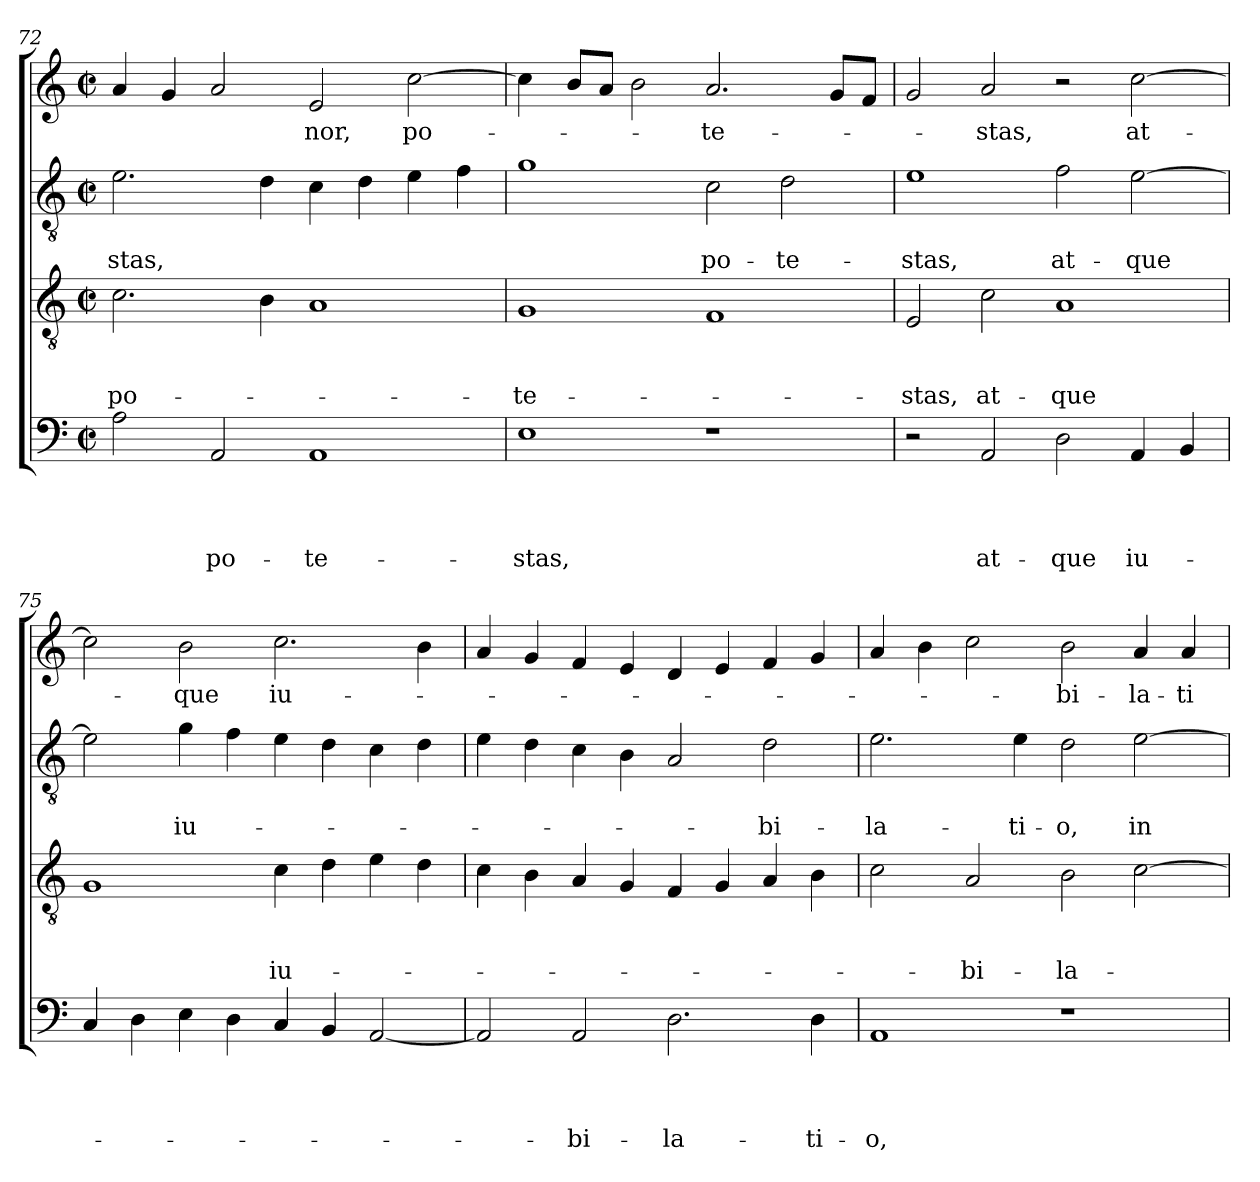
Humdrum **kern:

**kern	**text	**text	**text	**text	**kern	**text	**text	**text	**kern	**text	**text	**kern	**text
*part4	*part4	*part4	*part4	*part4	*part3	*part3	*part3	*part3	*part2	*part2	*part2	*part1	*part1
*staff4	*staff4	*staff4	*staff4	*staff4	*staff3	*staff3	*staff3	*staff3	*staff2	*staff2	*staff2	*staff1	*staff1
*clefF4	*	*	*	*	*clefGv2	*	*	*	*clefGv2	*	*	*clefG2	*
*k[]	*	*	*	*	*k[]	*	*	*	*k[]	*	*	*k[]	*
*C:	*	*	*	*	*C:	*	*	*	*C:	*	*	*C:	*
*M2/2	*	*	*	*	*M2/2	*	*	*	*M2/2	*	*	*M2/2	*
*met(c|)	*	*	*	*	*met(c|)	*	*	*	*met(c|)	*	*	*met(c|)	*
=72	=72	=72	=72	=72	=72	=72	=72	=72	=72	=72	=72	=72	=72
!	!	!	!	!	!	!	!	!LO:LY:b	!	!	!LO:LY:b	!	!
2A\	.	.	.	.	2.c\	.	.	po-	2.e\	.	-stas,	4a/	.
.	.	.	.	.	.	.	.	.	.	.	.	4g/	.
!	!	!	!	!LO:LY:b	!	!	!	!	!	!	!	!	!
2AA/	.	.	.	po-	.	.	.	.	.	.	.	2a/	.
.	.	.	.	.	4B\	.	.	.	4d\	.	.	.	.
!	!	!	!	!LO:LY:b	!	!	!	!	!	!	!	!	!LO:LY:b
1AA	.	.	.	-te-	1A	.	.	.	4c\	.	.	2e/	-nor,
.	.	.	.	.	.	.	.	.	4d\	.	.	.	.
!	!	!	!	!	!	!	!	!	!	!	!	!	!LO:LY:b
.	.	.	.	.	.	.	.	.	4e\	.	.	[2cc\	po-
.	.	.	.	.	.	.	.	.	4f\	.	.	.	.
=73	=73	=73	=73	=73	=73	=73	=73	=73	=73	=73	=73	=73	=73
!	!	!	!	!LO:LY:b	!	!	!	!LO:LY:b	!	!	!	!	!
1E	.	.	.	-stas,	1G	.	.	-te-	1g	.	.	4cc\]	.
.	.	.	.	.	.	.	.	.	.	.	.	8b/L	.
.	.	.	.	.	.	.	.	.	.	.	.	8a/J	.
.	.	.	.	.	.	.	.	.	.	.	.	2b\	.
!	!	!	!	!	!	!	!	!	!	!	!LO:LY:b	!	!LO:LY:b
1r	.	.	.	.	1F	.	.	.	2c\	.	po-	2.a/	-te-
!	!	!	!	!	!	!	!	!	!	!	!LO:LY:b	!	!
.	.	.	.	.	.	.	.	.	2d\	.	-te-	.	.
.	.	.	.	.	.	.	.	.	.	.	.	8g/L	.
.	.	.	.	.	.	.	.	.	.	.	.	8f/J	.
=74	=74	=74	=74	=74	=74	=74	=74	=74	=74	=74	=74	=74	=74
!	!	!	!	!	!	!	!	!LO:LY:b	!	!	!LO:LY:b	!	!
2r	.	.	.	.	2E/	.	.	-stas,	1e	.	-stas,	2g/	.
!	!	!	!	!LO:LY:b	!	!	!	!LO:LY:b	!	!	!	!	!LO:LY:b
2AA/	.	.	.	at-	2c\	.	.	at-	.	.	.	2a/	-stas,
!	!	!	!	!LO:LY:b	!	!	!	!LO:LY:b	!	!	!LO:LY:b	!	!
2D\	.	.	.	-que	1A	.	.	-que	2f\	.	at-	2r	.
!	!	!	!	!LO:LY:b	!	!	!	!	!	!	!LO:LY:b	!	!LO:LY:b
4AA/	.	.	.	iu-	.	.	.	.	[2e\	.	-que	[2cc\	at-
4BB/	.	.	.	.	.	.	.	.	.	.	.	.	.
=75	=75	=75	=75	=75	=75	=75	=75	=75	=75	=75	=75	=75	=75
*k[]	*	*	*	*	*k[]	*	*	*	*k[]	*	*	*k[]	*
*C:	*	*	*	*	*C:	*	*	*	*C:	*	*	*C:	*
4C/	.	.	.	.	1G	.	.	.	2e\]	.	.	2cc\]	.
4D\	.	.	.	.	.	.	.	.	.	.	.	.	.
!	!	!	!	!	!	!	!	!	!	!	!LO:LY:b	!	!LO:LY:b
4E\	.	.	.	.	.	.	.	.	4g\	.	iu-	2b\	-que
4D\	.	.	.	.	.	.	.	.	4f\	.	.	.	.
!	!	!	!	!	!	!	!	!LO:LY:b	!	!	!	!	!LO:LY:b
4C/	.	.	.	.	4c\	.	.	iu-	4e\	.	.	2.cc\	iu-
4BB/	.	.	.	.	4d\	.	.	.	4d\	.	.	.	.
[2AA/	.	.	.	.	4e\	.	.	.	4c\	.	.	.	.
.	.	.	.	.	4d\	.	.	.	4d\	.	.	4b\	.
!!LO:PB:g=z
=76	=76	=76	=76	=76	=76	=76	=76	=76	=76	=76	=76	=76	=76
2AA/]	.	.	.	.	4c\	.	.	.	4e\	.	.	4a/	.
.	.	.	.	.	4B\	.	.	.	4d\	.	.	4g/	.
!	!	!	!	!LO:LY:b	!	!	!	!	!	!	!	!	!
2AA/	.	.	.	-bi-	4A/	.	.	.	4c\	.	.	4f/	.
.	.	.	.	.	4G/	.	.	.	4B\	.	.	4e/	.
!	!	!	!	!LO:LY:b	!	!	!	!	!	!	!	!	!
2.D\	.	.	.	-la-	4F/	.	.	.	2A/	.	.	4d/	.
.	.	.	.	.	4G/	.	.	.	.	.	.	4e/	.
!	!	!	!	!	!	!	!	!	!	!	!LO:LY:b	!	!
.	.	.	.	.	4A/	.	.	.	2d\	.	-bi-	4f/	.
!	!	!	!	!LO:LY:b	!	!	!	!	!	!	!	!	!
4D\	.	.	.	-ti-	4B\	.	.	.	.	.	.	4g/	.
=77	=77	=77	=77	=77	=77	=77	=77	=77	=77	=77	=77	=77	=77
!	!	!	!	!LO:LY:b	!	!	!	!	!	!	!LO:LY:b	!	!
1AA	.	.	.	-o,	2c\	.	.	.	2.e\	.	-la-	4a/	.
.	.	.	.	.	.	.	.	.	.	.	.	4b\	.
!	!	!	!	!	!	!	!	!LO:LY:b	!	!	!	!	!
.	.	.	.	.	2A/	.	.	-bi-	.	.	.	2cc\	.
!	!	!	!	!	!	!	!	!	!	!	!LO:LY:b	!	!
.	.	.	.	.	.	.	.	.	4e\	.	-ti-	.	.
!	!	!	!	!	!	!	!	!LO:LY:b	!	!	!LO:LY:b	!	!LO:LY:b
1r	.	.	.	.	2B\	.	.	-la-	2d\	.	-o,	2b\	-bi-
!	!	!	!	!	!	!	!	!	!	!	!LO:LY:b	!	!LO:LY:b
.	.	.	.	.	[2c\	.	.	.	[2e\	.	in	4a/	-la-
!	!	!	!	!	!	!	!	!	!	!	!	!	!LO:LY:b
.	.	.	.	.	.	.	.	.	.	.	.	4a/	-ti-
=	=	=	=	=	=	=	=	=	=	=	=	=	=
*-	*-	*-	*-	*-	*-	*-	*-	*-	*-	*-	*-	*-	*-
